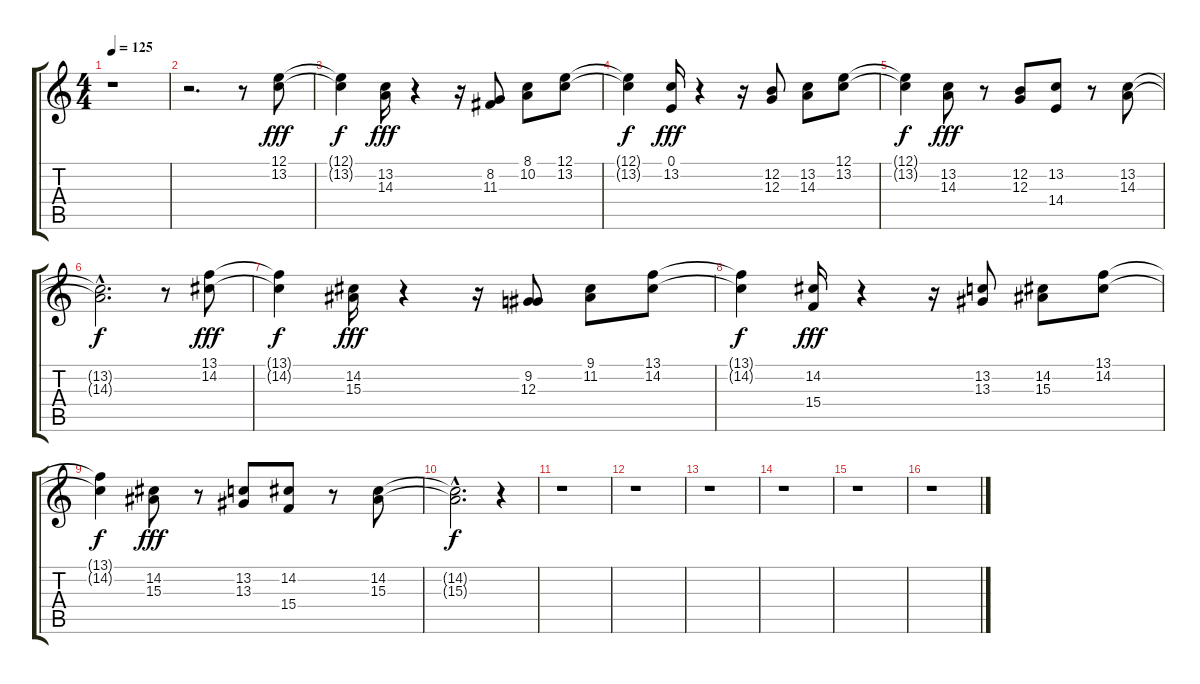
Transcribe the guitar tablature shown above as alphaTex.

\track "" {instrument lead5charang}
\staff {score tabs}
\tuning (E4 B3 G3 D3 A2 E2) {hide}
\ts (4 4)
\tempo 125
\clef g2
\ks c
r.1{dy f} |
r.2{d} r.8 (12.1 13.2).8{dy fff} |
(12.1{t} 13.2{t}).4{dy f} (13.2 14.3).16{dy fff} r.4 r.16 (8.2 11.3).8 (8.1 10.2).8 (12.1 13.2).8 |
(12.1{t} 13.2{t}).4{dy f} (0.1 13.2).16{dy fff} r.4 r.16 (12.2 12.3).8 (13.2 14.3).8 (12.1 13.2).8 |
(12.1{t} 13.2{t}).4{dy f} (13.2 14.3).8{dy fff} r.8 (12.2 12.3).8 (13.2 14.4).8 r.8 (13.2 14.3).8 |
(13.2{hac t} 14.3{hac t}).2{d dy f} r.8 (13.1 14.2).8{dy fff} |
(13.1{t} 14.2{t}).4{dy f} (14.2 15.3).16{dy fff} r.4 r.16 (9.2 12.3).8 (9.1 11.2).8 (13.1 14.2).8 |
(13.1{t} 14.2{t}).4{dy f} (14.2 15.4).16{dy fff} r.4 r.16 (13.2 13.3).8 (14.2 15.3).8 (13.1 14.2).8 |
(13.1{t} 14.2{t}).4{dy f} (14.2 15.3).8{dy fff} r.8 (13.2 13.3).8 (14.2 15.4).8 r.8 (14.2 15.3).8 |
(14.2{hac t} 15.3{hac t}).2{d dy f} r.4 |
r.1 |
r.1 |
r.1 |
r.1 |
r.1 |
r.1
